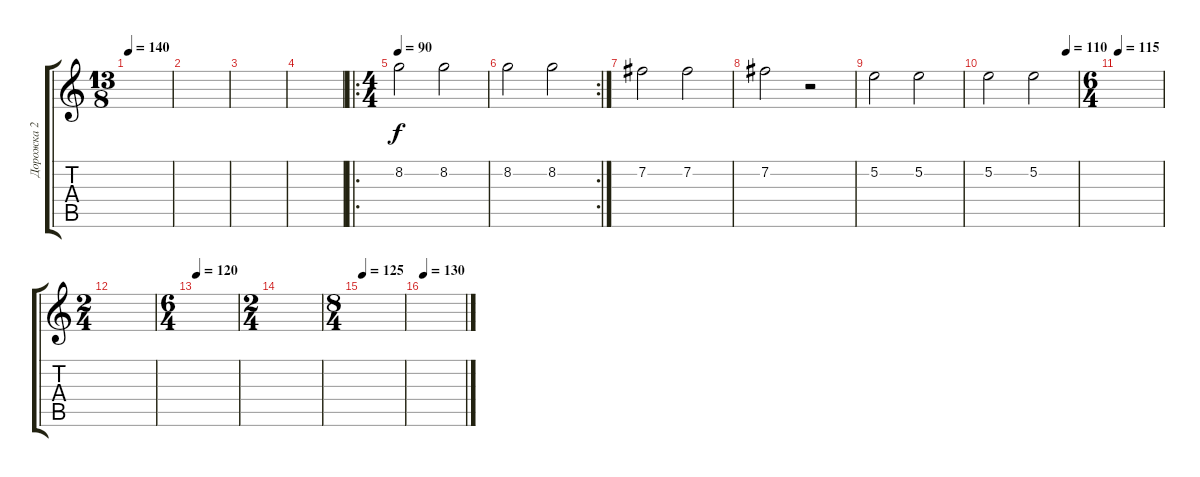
\track ("Дорожка 2" "Дорожка 2") {instrument distortionguitar}
\staff {score tabs}
\tuning (E4 B3 G3 D3 A2 E2) {hide}
\ts (13 8)
\tempo 140
\clef g2
\ks c
|
|
|
|
\ro
\ts (4 4)
\tempo 90
8.2.2 8.2.2 |
\rc 2
8.2.2 8.2.2 |
7.2.2 7.2.2 |
7.2.2 r.2 |
5.2.2 5.2.2 |
\tempo (110 0.875)
5.2.2 5.2.2 |
\ts (6 4)
\tempo 115
|
\ts (2 4)
|
\ts (6 4)
\tempo 120
|
\ts (2 4)
|
\ts (8 4)
\tempo 125
|
\tempo 130
